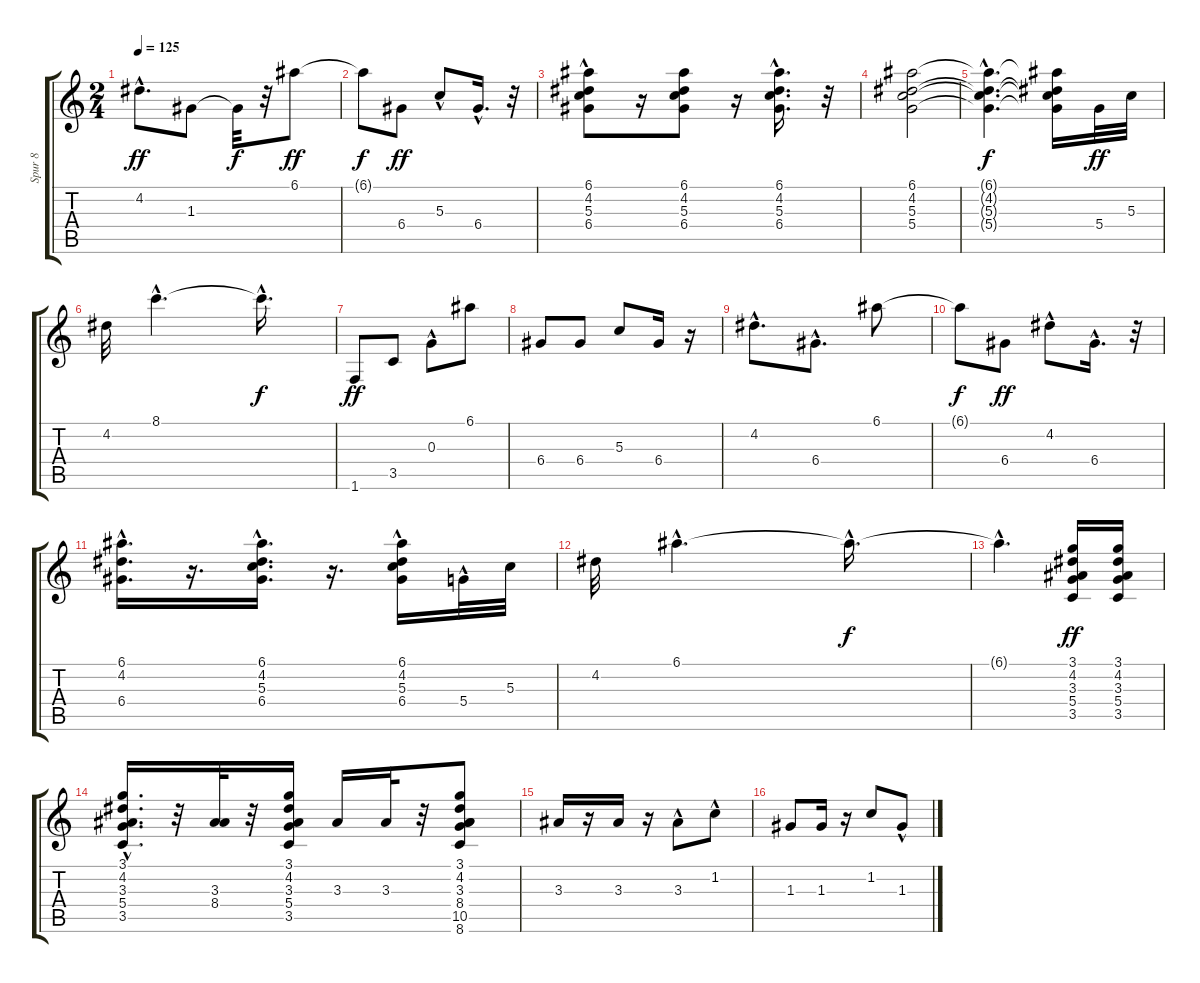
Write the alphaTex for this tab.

\track ("Spur 8" "Spur 8") {instrument electricguitarclean}
\staff {score tabs}
\tuning (E4 B3 G3 D3 A2 E2) {hide}
\ts (2 4)
\tempo 125
\clef g2
\ks c
4.2{hac}.8{d dy ff} 1.3.8 1.3{t}.32{dy f} r.32 6.1.8{dy ff} |
6.1{t}.8{dy f} 6.4.8{dy ff} 5.3{hac}.8 6.4{hac}.16{d} r.32 |
(6.1 4.2{hac} 5.3{hac} 6.4{hac}).8 r.16 (6.1 4.2 5.3 6.4).8 r.16 (6.1{hac} 4.2{hac} 5.3{hac} 6.4{hac}).16{d} r.32 |
(6.1 4.2 5.3 5.4).2 |
(6.1{hac t} 4.2{hac t} 5.3{hac t} 5.4{hac t}).4{d dy f} (6.1{t} 4.2{t} 5.3{t} 5.4{t}).16 5.4.32{dy ff} 5.3.32 |
4.2.32 8.1{hac}.4{d} 8.1{hac t}.16{d dy f} |
1.6.8{dy ff} 3.5.8 0.3{hac}.8 6.1.8 |
6.4.8 6.4.8 5.3.8 6.4.16 r.16 |
4.2{hac}.8{d} 6.4{hac}.8{d} 6.1.8 |
6.1{t}.8{dy f} 6.4.8{dy ff} 4.2{hac}.8 6.4{hac}.16{d} r.32 |
(6.1{hac} 4.2{hac} 6.4{hac}).16{d} r.16{d} (6.1{hac} 4.2{hac} 5.3{hac} 6.4{hac}).16{d} r.16{d} (6.1{hac} 4.2{hac} 5.3{hac} 6.4).16 5.4{hac}.32 5.3.32 |
4.2.32 6.1{hac}.4{d} 6.1{hac t}.16{d dy f} |
6.1{hac t}.4{d} (3.1 4.2 3.3 5.4 3.5).16{dy ff} (3.1 4.2 3.3 5.4 3.5).16 |
(3.1{hac} 4.2{hac} 3.3{hac} 5.4{hac} 3.5{hac}).16{d} r.32 (3.3 8.4).32 r.32 (3.1 4.2 3.3 5.4 3.5).16 3.3.16 3.3.32 r.32 (3.1 4.2 3.3 8.4 10.5 8.6).8 |
3.3.16 r.16 3.3.16 r.16 3.3{hac}.8 1.2{hac}.8 |
1.3.8 1.3.16 r.16 1.2.8 1.3{hac}.8
